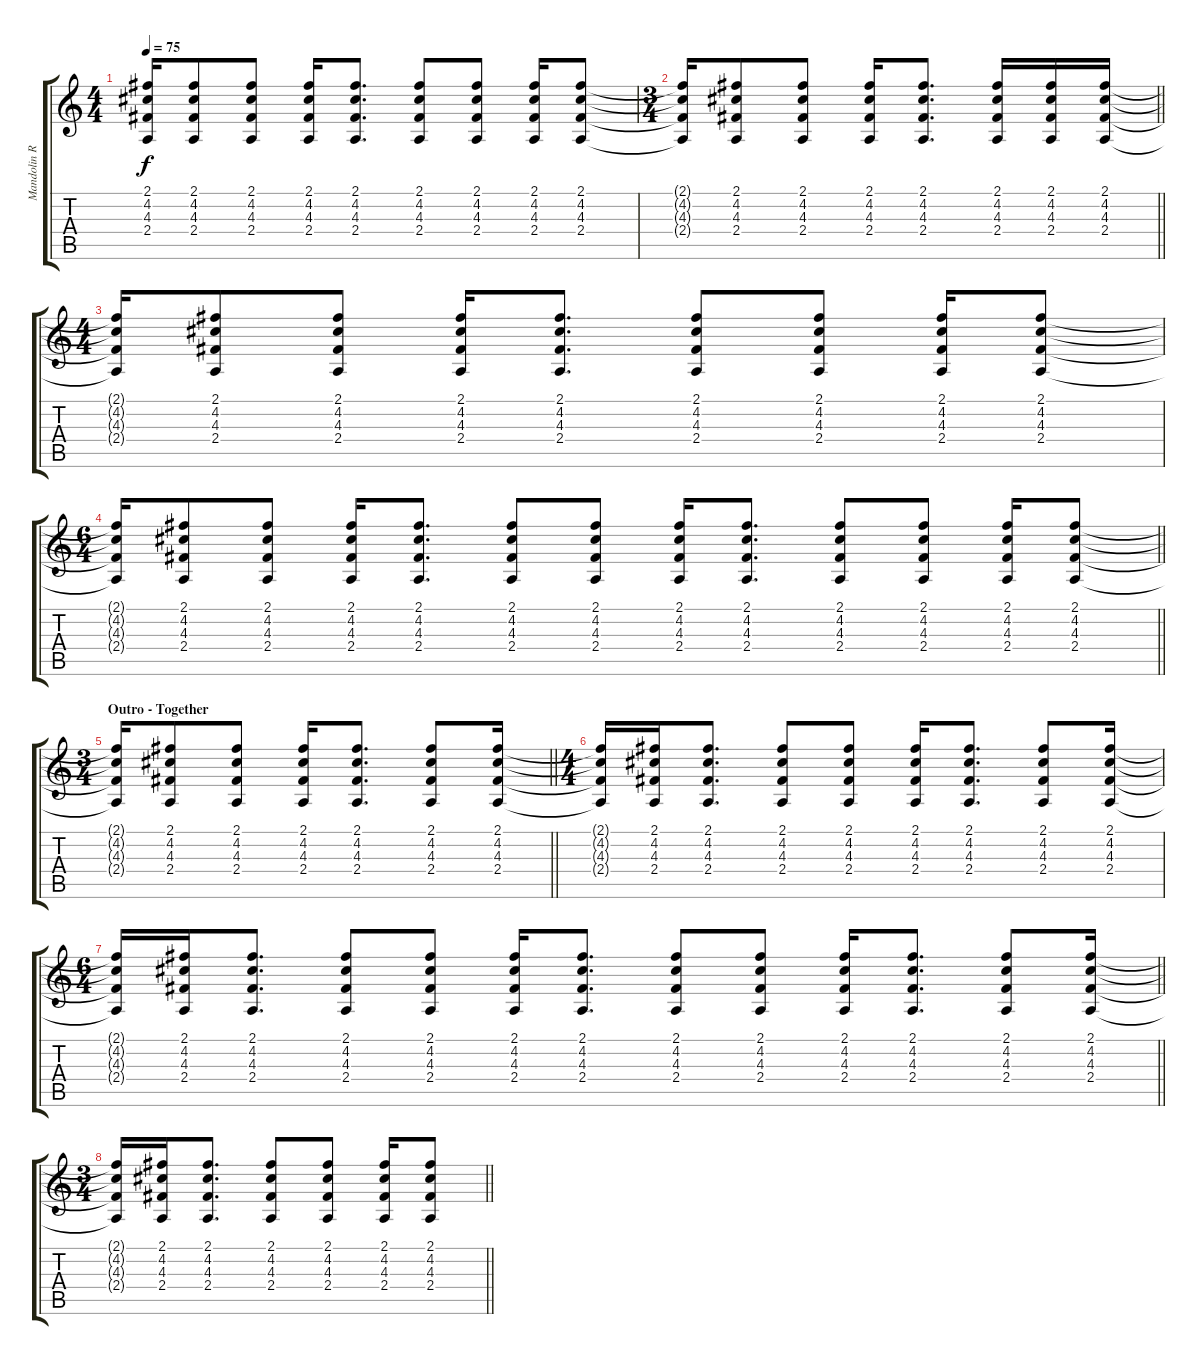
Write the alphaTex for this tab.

\track ("Mandolin Right" "Mandolin R") {instrument acousticguitarsteel}
\staff {score tabs}
\tuning (E4 A3 D3 G2 E4 A3) {hide}
\ts (4 4)
\tempo 75
\clef g2
\ks c
(2.1{t} 4.2{t} 4.3{t} 2.4{t}).16{dy f} (2.1 4.2 4.3 2.4).8 (2.1 4.2 4.3 2.4).8 (2.1 4.2 4.3 2.4).16 (2.1 4.2 4.3 2.4).8{d} (2.1 4.2 4.3 2.4).8 (2.1 4.2 4.3 2.4).8 (2.1 4.2 4.3 2.4).16 (2.1 4.2 4.3 2.4).8 |
\ts (3 4)
\barLineRight lightlight
(2.1{t} 4.2{t} 4.3{t} 2.4{t}).16 (2.1 4.2 4.3 2.4).8 (2.1 4.2 4.3 2.4).8 (2.1 4.2 4.3 2.4).16 (2.1 4.2 4.3 2.4).8{d} (2.1 4.2 4.3 2.4).16 (2.1 4.2 4.3 2.4).16 (2.1 4.2 4.3 2.4).16 |
\ts (4 4)
(2.1{t} 4.2{t} 4.3{t} 2.4{t}).16 (2.1 4.2 4.3 2.4).8 (2.1 4.2 4.3 2.4).8 (2.1 4.2 4.3 2.4).16 (2.1 4.2 4.3 2.4).8{d} (2.1 4.2 4.3 2.4).8 (2.1 4.2 4.3 2.4).8 (2.1 4.2 4.3 2.4).16 (2.1 4.2 4.3 2.4).8 |
\ts (6 4)
\barLineRight lightlight
(2.1{t} 4.2{t} 4.3{t} 2.4{t}).16 (2.1 4.2 4.3 2.4).8 (2.1 4.2 4.3 2.4).8 (2.1 4.2 4.3 2.4).16 (2.1 4.2 4.3 2.4).8{d} (2.1 4.2 4.3 2.4).8 (2.1 4.2 4.3 2.4).8 (2.1 4.2 4.3 2.4).16 (2.1 4.2 4.3 2.4).8{d} (2.1 4.2 4.3 2.4).8 (2.1 4.2 4.3 2.4).8 (2.1 4.2 4.3 2.4).16 (2.1 4.2 4.3 2.4).8 |
\ts (3 4)
\section ("" "Outro - Together")
\barLineRight lightlight
(2.1{t} 4.2{t} 4.3{t} 2.4{t}).16 (2.1 4.2 4.3 2.4).8 (2.1 4.2 4.3 2.4).8 (2.1 4.2 4.3 2.4).16 (2.1 4.2 4.3 2.4).8{d} (2.1 4.2 4.3 2.4).8 (2.1 4.2 4.3 2.4).16 |
\ts (4 4)
(2.1{t} 4.2{t} 4.3{t} 2.4{t}).16 (2.1 4.2 4.3 2.4).16 (2.1 4.2 4.3 2.4).8{d} (2.1 4.2 4.3 2.4).8 (2.1 4.2 4.3 2.4).8 (2.1 4.2 4.3 2.4).16 (2.1 4.2 4.3 2.4).8{d} (2.1 4.2 4.3 2.4).8 (2.1 4.2 4.3 2.4).16 |
\ts (6 4)
\barLineRight lightlight
(2.1{t} 4.2{t} 4.3{t} 2.4{t}).16 (2.1 4.2 4.3 2.4).16 (2.1 4.2 4.3 2.4).8{d} (2.1 4.2 4.3 2.4).8 (2.1 4.2 4.3 2.4).8 (2.1 4.2 4.3 2.4).16 (2.1 4.2 4.3 2.4).8{d} (2.1 4.2 4.3 2.4).8 (2.1 4.2 4.3 2.4).8 (2.1 4.2 4.3 2.4).16 (2.1 4.2 4.3 2.4).8{d} (2.1 4.2 4.3 2.4).8 (2.1 4.2 4.3 2.4).16 |
\ts (3 4)
\barLineRight lightlight
(2.1{t} 4.2{t} 4.3{t} 2.4{t}).16 (2.1 4.2 4.3 2.4).16 (2.1 4.2 4.3 2.4).8{d} (2.1 4.2 4.3 2.4).8 (2.1 4.2 4.3 2.4).8 (2.1 4.2 4.3 2.4).16 (2.1 4.2 4.3 2.4).8
